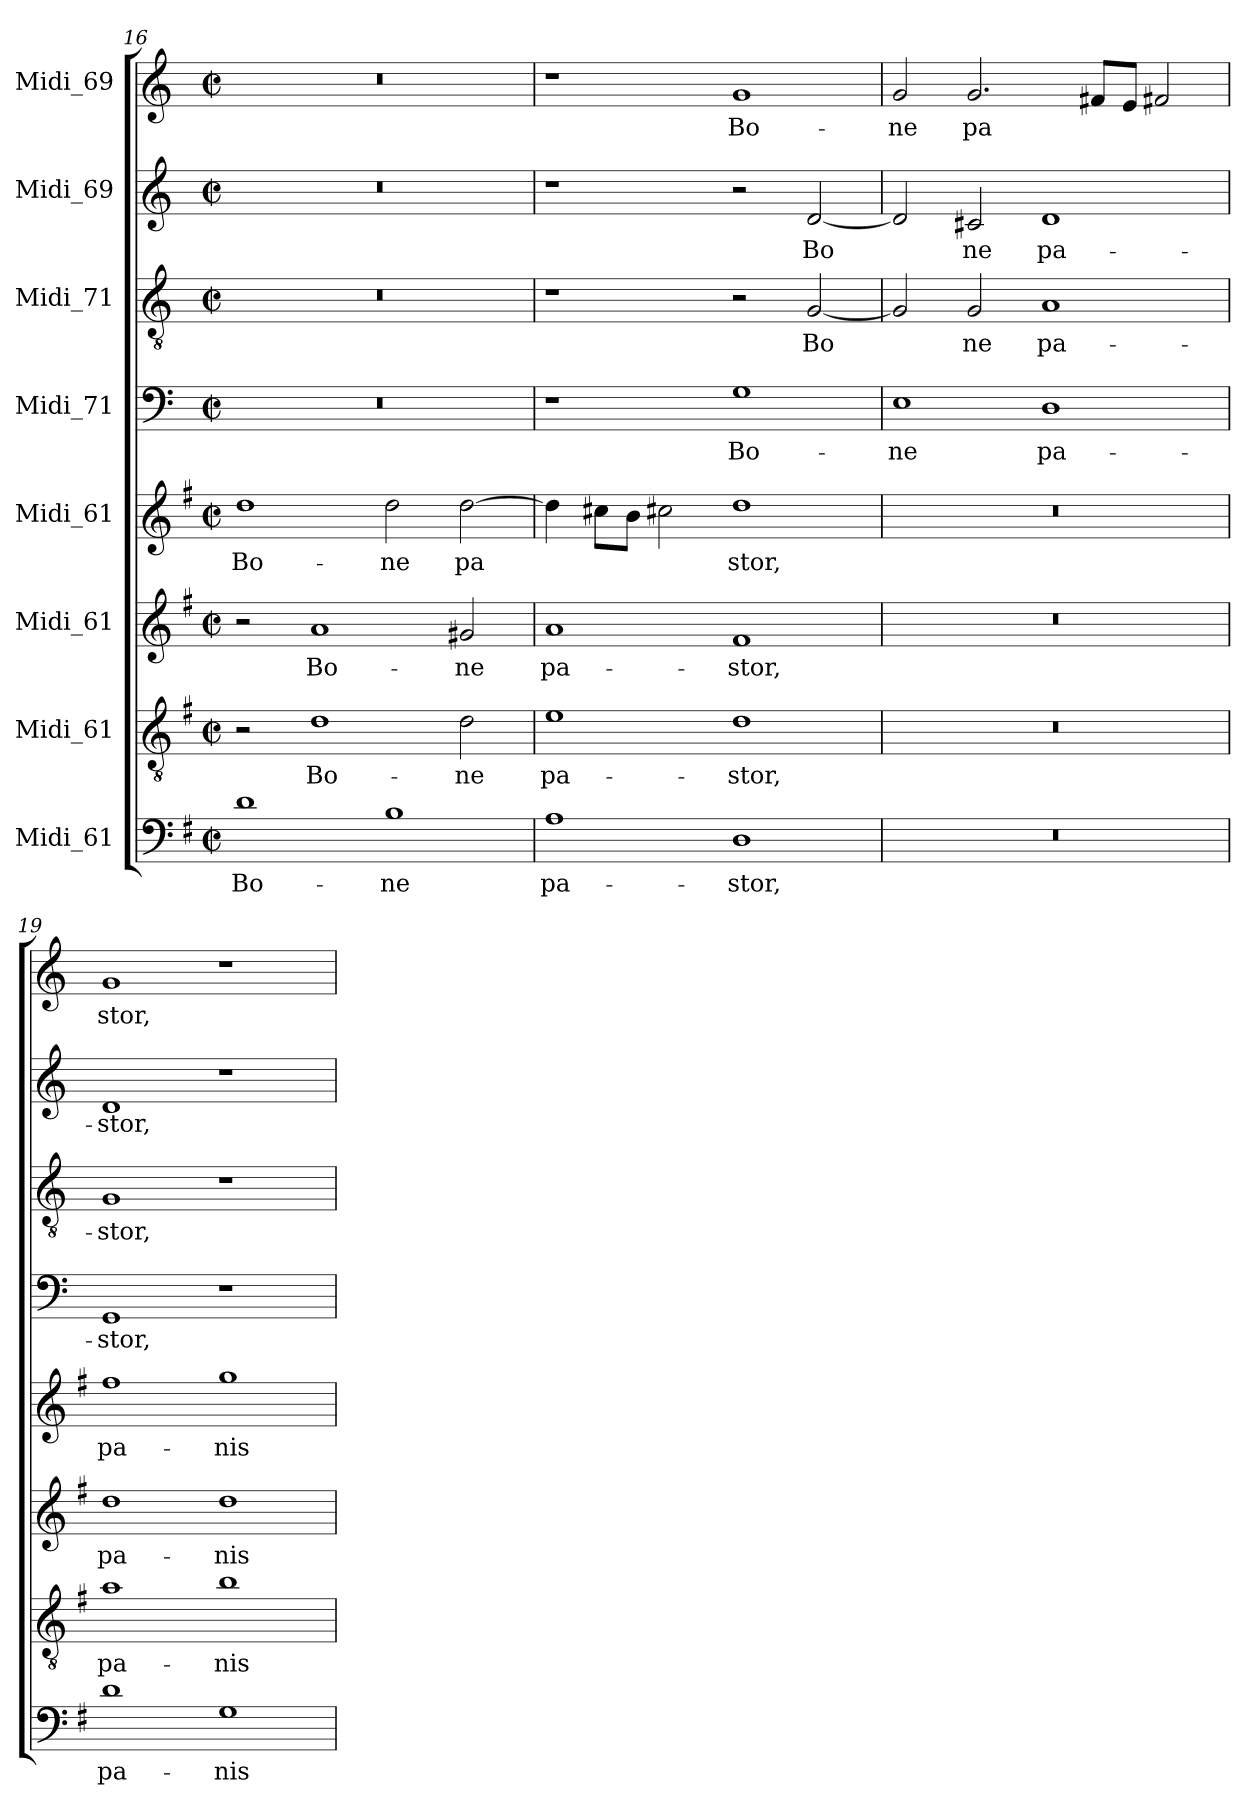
**kern	**text	**kern	**text	**kern	**text	**kern	**text	**kern	**text	**kern	**text	**kern	**text	**kern	**text
*part8	*part8	*part7	*part7	*part6	*part6	*part5	*part5	*part4	*part4	*part3	*part3	*part2	*part2	*part1	*part1
*staff8	*staff8	*staff7	*staff7	*staff6	*staff6	*staff5	*staff5	*staff4	*staff4	*staff3	*staff3	*staff2	*staff2	*staff1	*staff1
*I"Midi_61	*	*I"Midi_61	*	*I"Midi_61	*	*I"Midi_61	*	*I"Midi_71	*	*I"Midi_71	*	*I"Midi_69	*	*I"Midi_69	*
!!LO:LB:g=z
*clefF4	*	*clefGv2	*	*clefG2	*	*clefG2	*	*clefF4	*	*clefGv2	*	*clefG2	*	*clefG2	*
*ITrd4c7	*	*ITrd4c7	*	*ITrd4c7	*	*ITrd4c7	*	*	*	*	*	*	*	*	*
*k[]	*	*k[]	*	*k[]	*	*k[]	*	*k[]	*	*k[]	*	*k[]	*	*k[]	*
*C:	*	*C:	*	*C:	*	*C:	*	*C:	*	*C:	*	*C:	*	*C:	*
*M4/2	*	*M4/2	*	*M4/2	*	*M4/2	*	*M4/2	*	*M4/2	*	*M4/2	*	*M4/2	*
*met(c|)	*	*met(c|)	*	*met(c|)	*	*met(c|)	*	*met(c|)	*	*met(c|)	*	*met(c|)	*	*met(c|)	*
=16	=16	=16	=16	=16	=16	=16	=16	=16	=16	=16	=16	=16	=16	=16	=16
!	!LO:LY:b	!	!	!	!	!	!LO:LY:b	!	!	!	!	!	!	!	!
1G	Bo-	2r	.	2r	.	1g	Bo-	0r	.	0r	.	0r	.	0r	.
!	!	!	!LO:LY:b	!	!LO:LY:b	!	!	!	!	!	!	!	!	!	!
.	.	1G	Bo-	1d	Bo-	.	.	.	.	.	.	.	.	.	.
!	!LO:LY:b	!	!	!	!	!	!LO:LY:b	!	!	!	!	!	!	!	!
1E	-ne	.	.	.	.	2g	-ne	.	.	.	.	.	.	.	.
!	!	!	!LO:LY:b	!	!LO:LY:b	!	!LO:LY:b	!	!	!	!	!	!	!	!
.	.	2G	-ne	2c#X	-ne	[2g	pa	.	.	.	.	.	.	.	.
=17	=17	=17	=17	=17	=17	=17	=17	=17	=17	=17	=17	=17	=17	=17	=17
!	!LO:LY:b	!	!LO:LY:b	!	!LO:LY:b	!	!	!	!	!	!	!	!	!	!
1D	pa-	1A	pa-	1d	pa-	4g]	.	1r	.	1r	.	1r	.	1r	.
.	.	.	.	.	.	8f#L	.	.	.	.	.	.	.	.	.
.	.	.	.	.	.	8eJ	.	.	.	.	.	.	.	.	.
.	.	.	.	.	.	2f#X	.	.	.	.	.	.	.	.	.
!	!LO:LY:b	!	!LO:LY:b	!	!LO:LY:b	!	!LO:LY:b	!	!LO:LY:b	!	!	!	!	!	!LO:LY:b
1GG	-stor,	1G	-stor,	1B	-stor,	1g	stor,	1G	Bo-	2r	.	2r	.	1g	Bo-
!	!	!	!	!	!	!	!	!	!	!	!LO:LY:b	!	!LO:LY:b	!	!
.	.	.	.	.	.	.	.	.	.	[2G	Bo	[2d	Bo	.	.
=18	=18	=18	=18	=18	=18	=18	=18	=18	=18	=18	=18	=18	=18	=18	=18
!	!	!	!	!	!	!	!	!	!LO:LY:b	!	!	!	!	!	!LO:LY:b
0r	.	0r	.	0r	.	0r	.	1E	-ne	2G]	.	2d]	.	2g	-ne
!	!	!	!	!	!	!	!	!	!	!	!LO:LY:b	!	!LO:LY:b	!	!LO:LY:b
.	.	.	.	.	.	.	.	.	.	2G	ne	2c#X	ne	2.g	pa
!	!	!	!	!	!	!	!	!	!LO:LY:b	!	!LO:LY:b	!	!LO:LY:b	!	!
.	.	.	.	.	.	.	.	1D	pa-	1A	pa-	1d	pa-	.	.
.	.	.	.	.	.	.	.	.	.	.	.	.	.	8f#L	.
.	.	.	.	.	.	.	.	.	.	.	.	.	.	8eJ	.
.	.	.	.	.	.	.	.	.	.	.	.	.	.	2f#X	.
=19	=19	=19	=19	=19	=19	=19	=19	=19	=19	=19	=19	=19	=19	=19	=19
!	!LO:LY:b	!	!LO:LY:b	!	!LO:LY:b	!	!LO:LY:b	!	!LO:LY:b	!	!LO:LY:b	!	!LO:LY:b	!	!LO:LY:b
1G	pa-	1d	pa-	1g	pa-	1b	pa-	1GG	-stor,	1G	-stor,	1d	-stor,	1g	stor,
!	!LO:LY:b	!	!LO:LY:b	!	!LO:LY:b	!	!LO:LY:b	!	!	!	!	!	!	!	!
1C	-nis	1e	-nis	1g	-nis	1cc	-nis	1r	.	1r	.	1r	.	1r	.
=	=	=	=	=	=	=	=	=	=	=	=	=	=	=	=
*-	*-	*-	*-	*-	*-	*-	*-	*-	*-	*-	*-	*-	*-	*-	*-
